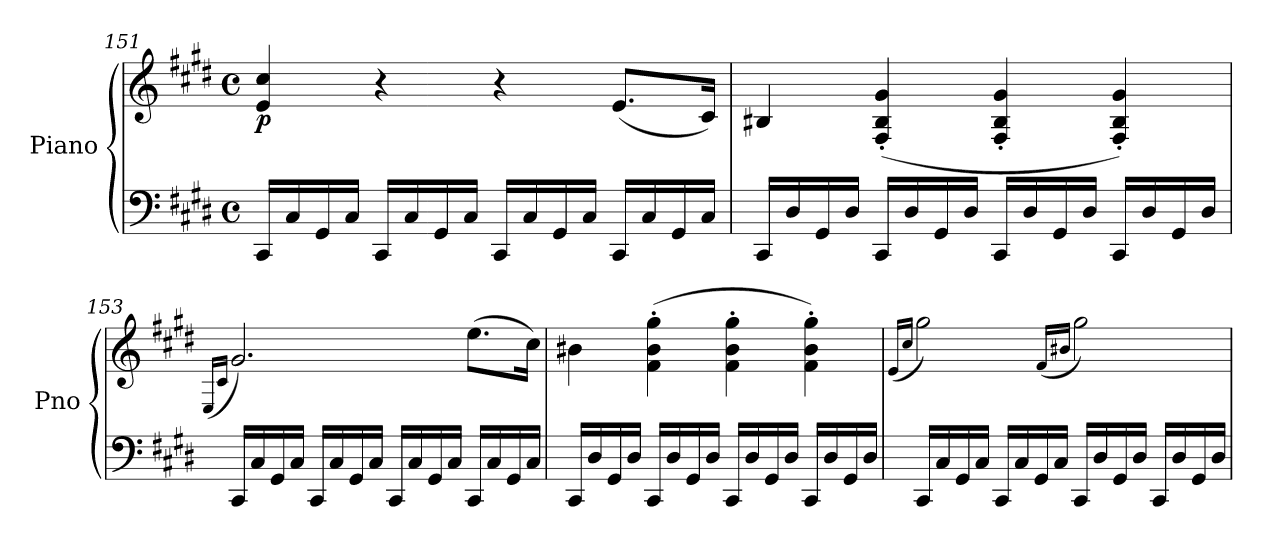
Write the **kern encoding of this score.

**kern	**kern	**dynam
*part1	*part1	*part1
*staff2	*staff1	*staff1/2
*I"Piano	*	*
*I'Pno	*	*
*clefF4	*clefG2	*
*k[f#c#g#d#]	*k[f#c#g#d#]	*
*M4/4	*M4/4	*
*met(c)	*met(c)	*
=151	=151	=151
!	!	!LO:DY:b
16CC#/LL	4e/ 4cc#/	p
16C#/	.	.
16GG#/	.	.
16C#/JJ	.	.
16CC#/LL	4r	.
16C#/	.	.
16GG#/	.	.
16C#/JJ	.	.
16CC#/LL	4r	.
16C#/	.	.
16GG#/	.	.
16C#/JJ	.	.
16CC#/LL	(8.e/L	.
16C#/	.	.
16GG#/	.	.
16C#/JJ	16c#/Jk)	.
=152	=152	=152
16CC#/LL	4B#X/	.
16D#/	.	.
16GG#/	.	.
16D#/JJ	.	.
16CC#/LL	(>4F#/' 4B#/' 4g#/'	.
16D#/	.	.
16GG#/	.	.
16D#/JJ	.	.
16CC#/LL	4F#/' 4B#/' 4g#/'	.
16D#/	.	.
16GG#/	.	.
16D#/JJ	.	.
16CC#/LL	4F#/' 4B#/' 4g#/')	.
16D#/	.	.
16GG#/	.	.
16D#/JJ	.	.
!!LO:LB:g=z
=153	=153	=153
.	(16qE/LL	.
.	16qc#/JJ	.
16CC#/LL	2.g#/)	.
16C#/	.	.
16GG#/	.	.
16C#/JJ	.	.
16CC#/LL	.	.
16C#/	.	.
16GG#/	.	.
16C#/JJ	.	.
16CC#/LL	.	.
16C#/	.	.
16GG#/	.	.
16C#/JJ	.	.
16CC#/LL	(8.ee\L	.
16C#/	.	.
16GG#/	.	.
16C#/JJ	16cc#\Jk)	.
=154	=154	=154
16CC#/LL	4b#X\	.
16D#/	.	.
16GG#/	.	.
16D#/JJ	.	.
16CC#/LL	(4f#\' 4b#\' 4gg#\'	.
16D#/	.	.
16GG#/	.	.
16D#/JJ	.	.
16CC#/LL	4f#\' 4b#\' 4gg#\'	.
16D#/	.	.
16GG#/	.	.
16D#/JJ	.	.
16CC#/LL	4f#\' 4b#\' 4gg#\')	.
16D#/	.	.
16GG#/	.	.
16D#/JJ	.	.
=155	=155	=155
.	(16qe/LL	.
.	16qcc#/JJ	.
16CC#/LL	2gg#\)	.
16C#/	.	.
16GG#/	.	.
16C#/JJ	.	.
16CC#/LL	.	.
16C#/	.	.
16GG#/	.	.
16C#/JJ	.	.
.	(16qf#/LL	.
.	16qb#X/JJ	.
16CC#/LL	2gg#\)	.
16D#/	.	.
16GG#/	.	.
16D#/JJ	.	.
16CC#/LL	.	.
16D#/	.	.
16GG#/	.	.
16D#/JJ	.	.
=	=	=
*-	*-	*-
